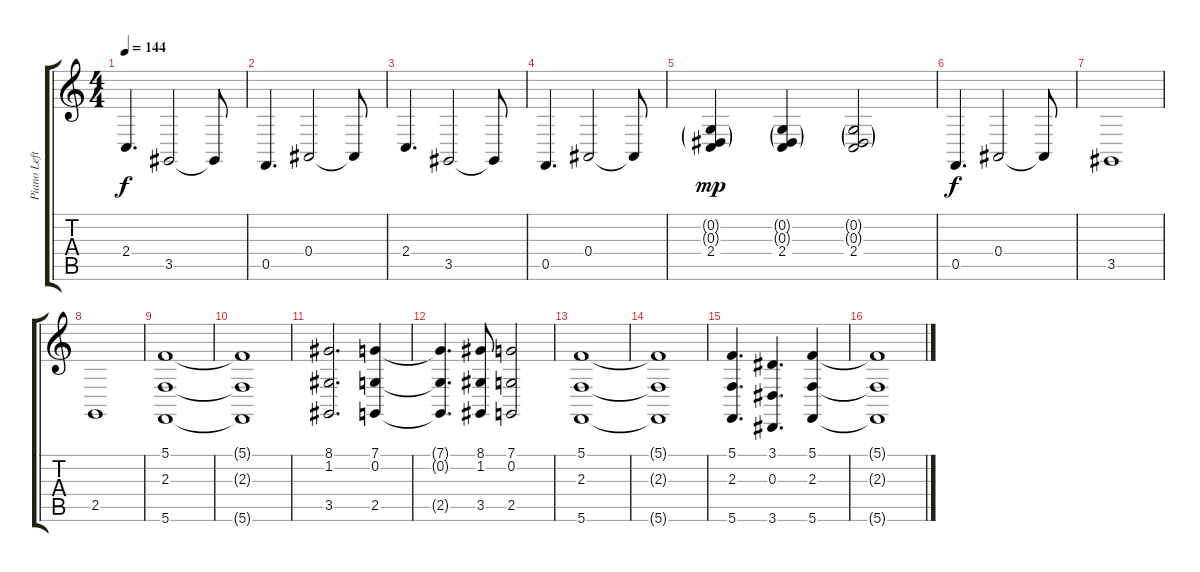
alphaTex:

\track ("Piano Left Hand" "Piano Left") {instrument vibraphone}
\staff {score tabs}
\tuning (C4 G3 Eb3 Bb2 F2 C2) {hide}
\ts (4 4)
\tempo 144
\clef g2
\ks c
2.4.4{d dy f} 3.5.2 3.5{t}.8 |
0.5.4{d} 0.4.2 0.4{t}.8 |
2.4.4{d} 3.5.2 3.5{t}.8 |
0.5.4{d} 0.4.2 0.4{t}.8 |
(0.2{g} 0.3{g} 2.4).4{dy mp} (0.2{g} 0.3{g} 2.4).4 (0.2{g} 0.3{g} 2.4).2 |
0.5.4{d dy f} 0.4.2 0.4{t}.8 |
3.5.1 |
2.5.1 |
(5.1 2.3 5.6).1{volume 12 instrument synthstrings1} |
(5.1{t} 2.3{t} 5.6{t}).1 |
(8.1 1.2 3.5).2{d} (7.1 0.2 2.5).4 |
(7.1{t} 0.2{t} 2.5{t}).4{d} (8.1 1.2 3.5).8 (7.1 0.2 2.5).2 |
(5.1 2.3 5.6).1 |
(5.1{t} 2.3{t} 5.6{t}).1 |
(5.1 2.3 5.6).4{d} (3.1 0.3 3.6).4{d} (5.1 2.3 5.6).4 |
(5.1{t} 2.3{t} 5.6{t}).1
